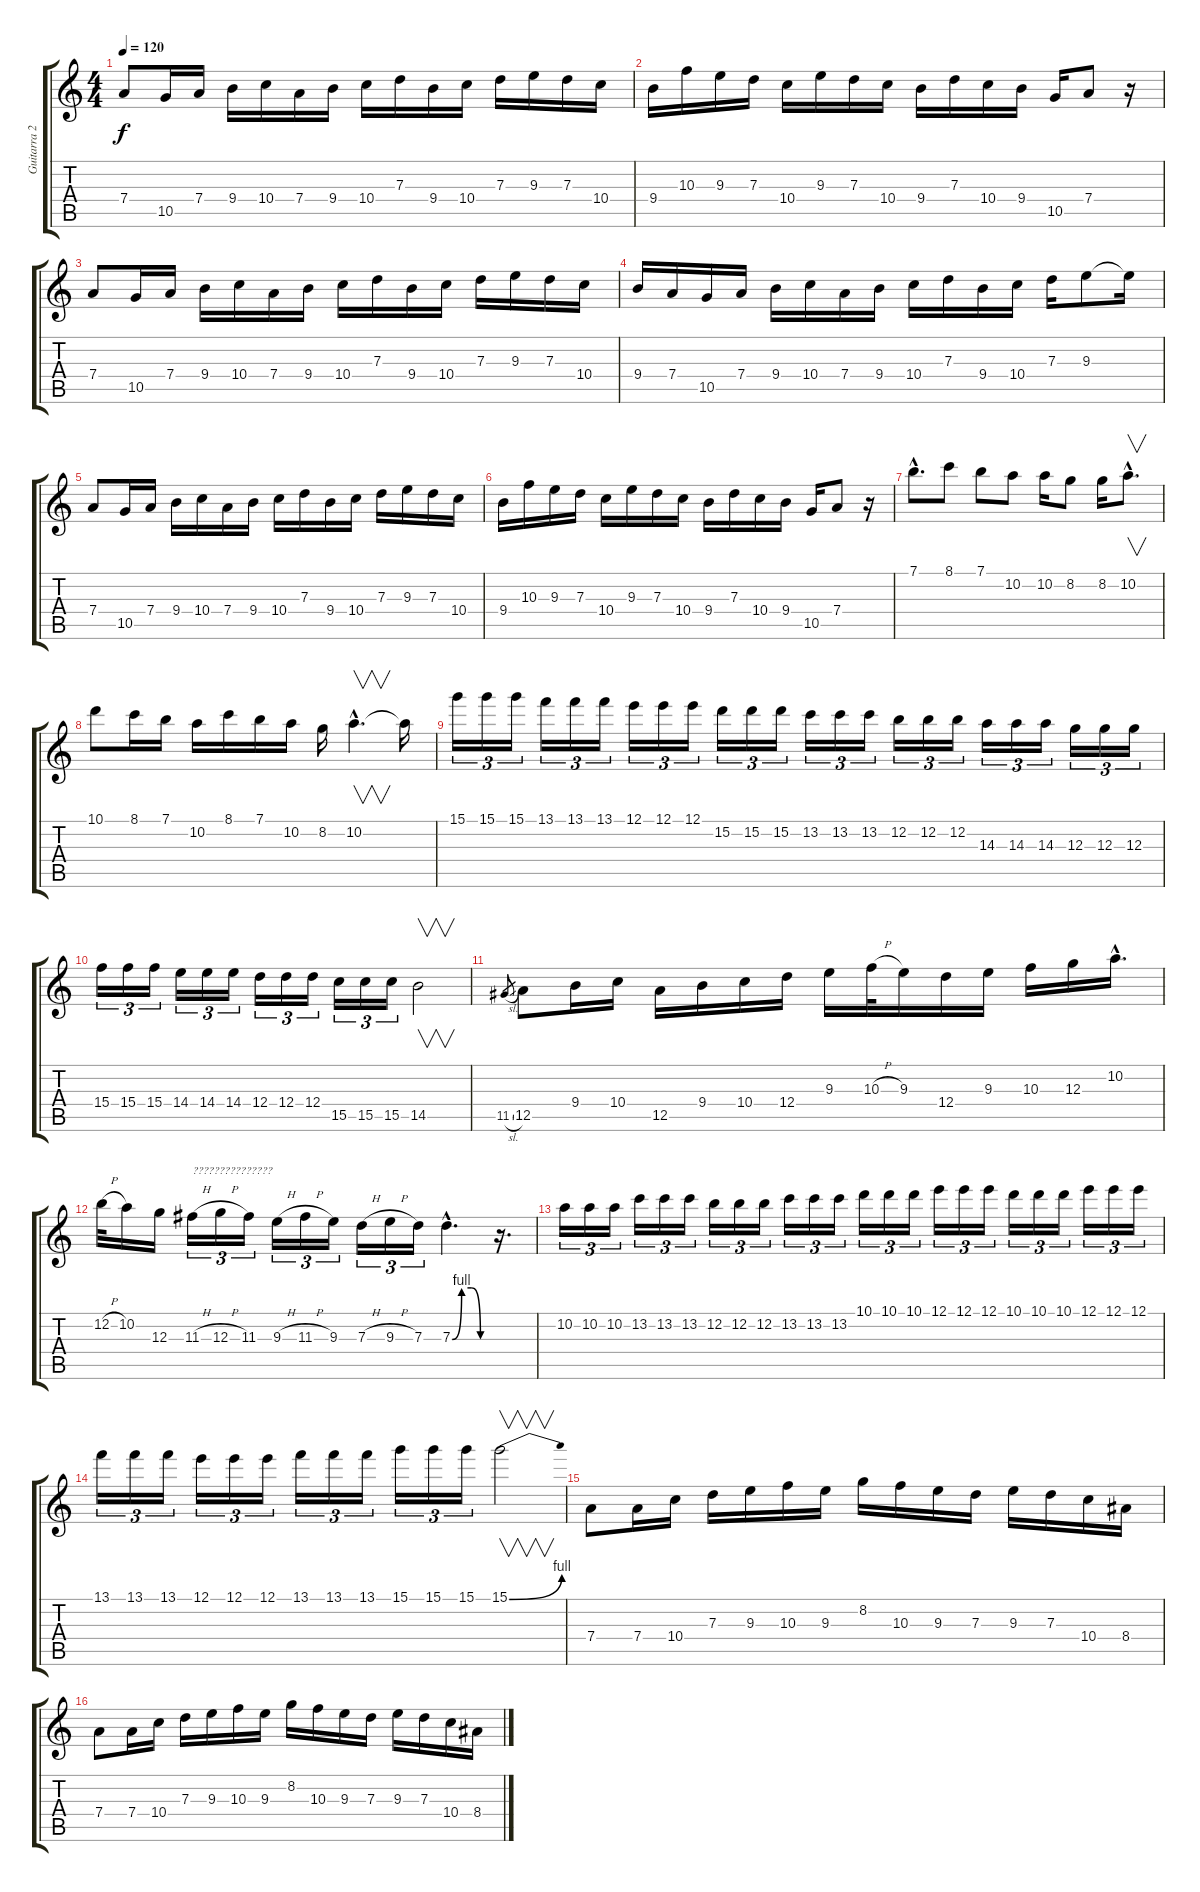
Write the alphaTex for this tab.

\track ("Guitarra 2" "Guitarra 2") {instrument distortionguitar}
\staff {score tabs}
\tuning (E4 B3 G3 D3 A2 E2) {hide}
\ts (4 4)
\tempo 120
\clef g2
\ks c
7.4.8{dy f} 10.5.16 7.4.16 9.4.16 10.4.16 7.4.16 9.4.16 10.4.16 7.3.16 9.4.16 10.4.16 7.3.16 9.3.16 7.3.16 10.4.16 |
9.4.16 10.3.16 9.3.16 7.3.16 10.4.16 9.3.16 7.3.16 10.4.16 9.4.16 7.3.16 10.4.16 9.4.16 10.5.16 7.4.8 r.16 |
7.4.8 10.5.16 7.4.16 9.4.16 10.4.16 7.4.16 9.4.16 10.4.16 7.3.16 9.4.16 10.4.16 7.3.16 9.3.16 7.3.16 10.4.16 |
9.4.16 7.4.16 10.5.16 7.4.16 9.4.16 10.4.16 7.4.16 9.4.16 10.4.16 7.3.16 9.4.16 10.4.16 7.3.16 9.3.8 9.3{t}.16 |
7.4.8 10.5.16 7.4.16 9.4.16 10.4.16 7.4.16 9.4.16 10.4.16 7.3.16 9.4.16 10.4.16 7.3.16 9.3.16 7.3.16 10.4.16 |
9.4.16 10.3.16 9.3.16 7.3.16 10.4.16 9.3.16 7.3.16 10.4.16 9.4.16 7.3.16 10.4.16 9.4.16 10.5.16 7.4.8 r.16 |
7.1{hac}.8{d} 8.1.8 7.1.8 10.2.8 10.2.16 8.2.8 8.2.16 10.2{hac}.8{v d} |
10.1.8 8.1.16 7.1.16 10.2.16 8.1.16 7.1.16 10.2.16 8.2.16 10.2{hac}.4{v d} 10.2{t}.16 |
15.1.16{tu (3 2)} 15.1.16{tu (3 2)} 15.1.16{tu (3 2)} 13.1.16{tu (3 2)} 13.1.16{tu (3 2)} 13.1.16{tu (3 2)} 12.1.16{tu (3 2)} 12.1.16{tu (3 2)} 12.1.16{tu (3 2)} 15.2.16{tu (3 2)} 15.2.16{tu (3 2)} 15.2.16{tu (3 2)} 13.2.16{tu (3 2)} 13.2.16{tu (3 2)} 13.2.16{tu (3 2)} 12.2.16{tu (3 2)} 12.2.16{tu (3 2)} 12.2.16{tu (3 2)} 14.3.16{tu (3 2)} 14.3.16{tu (3 2)} 14.3.16{tu (3 2)} 12.3.16{tu (3 2)} 12.3.16{tu (3 2)} 12.3.16{tu (3 2)} |
15.4.16{tu (3 2)} 15.4.16{tu (3 2)} 15.4.16{tu (3 2)} 14.4.16{tu (3 2)} 14.4.16{tu (3 2)} 14.4.16{tu (3 2)} 12.4.16{tu (3 2)} 12.4.16{tu (3 2)} 12.4.16{tu (3 2)} 15.5.16{tu (3 2)} 15.5.16{tu (3 2)} 15.5.16{tu (3 2)} 14.5.2{v} |
11.5{sl}.8{gr} 12.5.8 9.4.16 10.4.16 12.5.16 9.4.16 10.4.16 12.4.16 9.3.16 10.3{h}.32 9.3.16 12.4.16 9.3.16 10.3.16 12.3.16 10.2{hac}.16{d} |
12.2{h}.32 10.2.16 12.3.16 11.3{h}.16{tu (3 2) txt "???????????????"} 12.3{h}.16{tu (3 2)} 11.3.16{tu (3 2)} 9.3{h}.16{tu (3 2)} 11.3{h}.16{tu (3 2)} 9.3.16{tu (3 2)} 7.3{h}.16{tu (3 2)} 9.3{h}.16{tu (3 2)} 7.3.16{tu (3 2)} 7.3{be (custom 0 0 15 4 30 4 45 0 60 0) hac}.4{d} r.16{d} |
10.2.16{tu (3 2)} 10.2.16{tu (3 2)} 10.2.16{tu (3 2)} 13.2.16{tu (3 2)} 13.2.16{tu (3 2)} 13.2.16{tu (3 2)} 12.2.16{tu (3 2)} 12.2.16{tu (3 2)} 12.2.16{tu (3 2)} 13.2.16{tu (3 2)} 13.2.16{tu (3 2)} 13.2.16{tu (3 2)} 10.1.16{tu (3 2)} 10.1.16{tu (3 2)} 10.1.16{tu (3 2)} 12.1.16{tu (3 2)} 12.1.16{tu (3 2)} 12.1.16{tu (3 2)} 10.1.16{tu (3 2)} 10.1.16{tu (3 2)} 10.1.16{tu (3 2)} 12.1.16{tu (3 2)} 12.1.16{tu (3 2)} 12.1.16{tu (3 2)} |
13.1.16{tu (3 2)} 13.1.16{tu (3 2)} 13.1.16{tu (3 2)} 12.1.16{tu (3 2)} 12.1.16{tu (3 2)} 12.1.16{tu (3 2)} 13.1.16{tu (3 2)} 13.1.16{tu (3 2)} 13.1.16{tu (3 2)} 15.1.16{tu (3 2)} 15.1.16{tu (3 2)} 15.1.16{tu (3 2)} 15.1{be (bend 0 0 60 4)}.2{v} |
7.4.8 7.4.16 10.4.16 7.3.16 9.3.16 10.3.16 9.3.16 8.2.16 10.3.16 9.3.16 7.3.16 9.3.16 7.3.16 10.4.16 8.4.16 |
7.4.8 7.4.16 10.4.16 7.3.16 9.3.16 10.3.16 9.3.16 8.2.16 10.3.16 9.3.16 7.3.16 9.3.16 7.3.16 10.4.16 8.4.16
